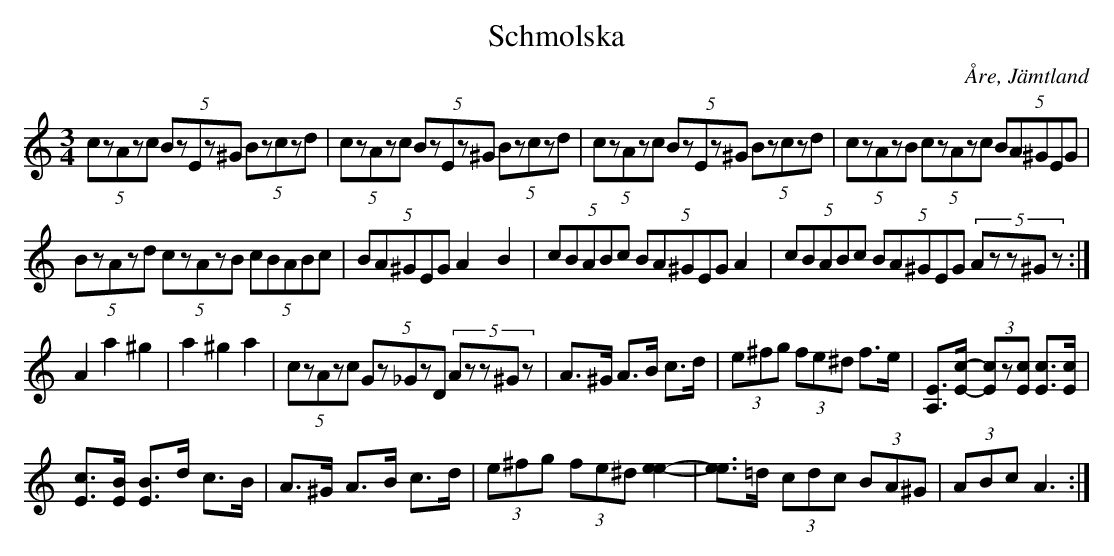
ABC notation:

X:1
T:Schmolska
O:Åre, Jämtland
M:3/4
L:1/8
K:Am
(5:2 czAzc (5:2Bz-Ez^G (5:2Bzczd| (5:2 czAzc (5:2Bz-Ez^G (5:2Bzczd| (5:2 czAzc (5:2Bz-Ez^G (5:2Bzczd|  (5:2czAzB (5:2czAzc (5:2BA^GEG|
 (5:2BzAzd (5:2czAzB (5:2cBABc|   (5:2BA^GEG  A2 B2|  (5:2cBABc (5:2BA^GEG  A2|  (5:2cBABc (5:2BA^GEG (5:2Azz^Gz  :|
A2 a2 ^g2|a2 ^g2 a2| (5:2 czAzc (5:2Gz_GzD (5:2Azz^Gz | A>^G A>B c>d | (3e^fg (3fe^d f>e | [EA,]>[c-E-] (3[cE]z[cE] [cE]>[cE] |
[cE]>[BE] [BE]>d c>B | A>^G A>B c>d | (3e^fg (3fe^d [e2-e2-] | [ee]>=d (3cdc (3BA^G | (3ABc A3 :|]
